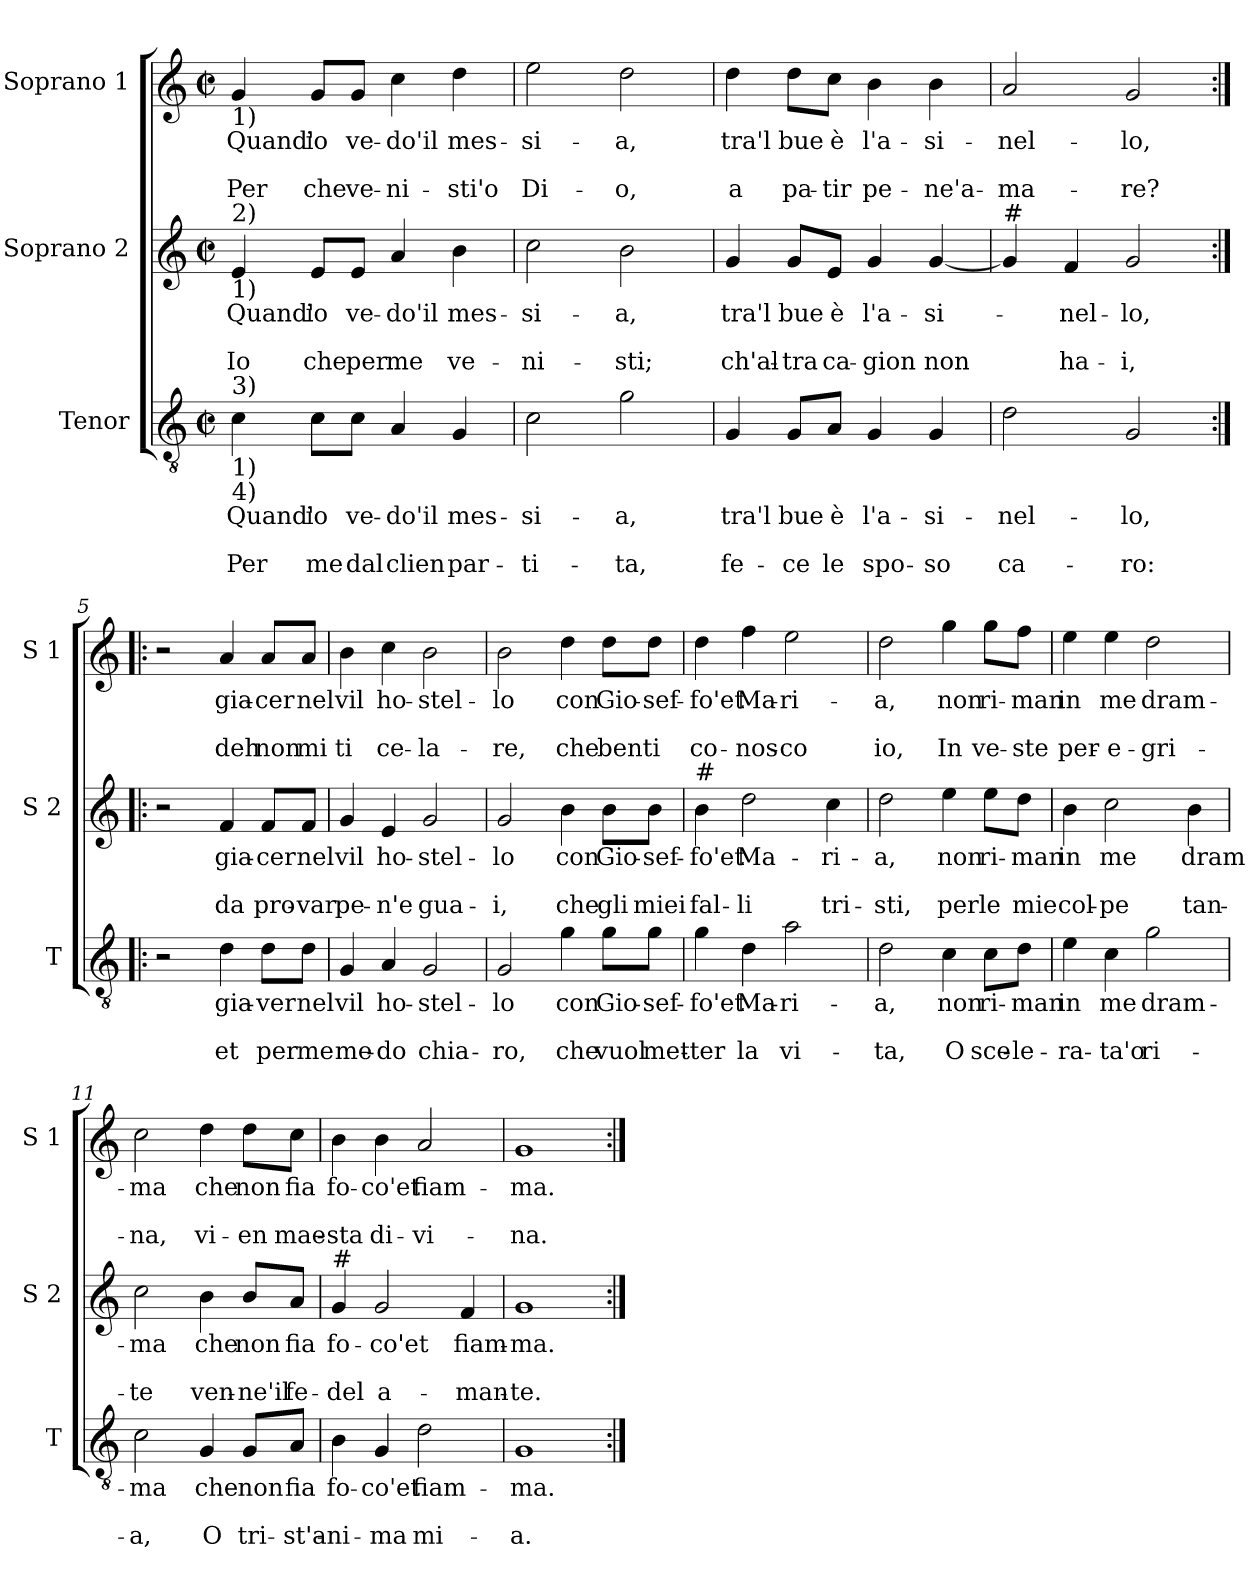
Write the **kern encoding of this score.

**kern	**text	**text	**text	**kern	**text	**text	**text	**kern	**text	**text	**text
*part3	*part3	*part3	*part3	*part2	*part2	*part2	*part2	*part1	*part1	*part1	*part1
*staff3	*staff3	*staff3	*staff3	*staff2	*staff2	*staff2	*staff2	*staff1	*staff1	*staff1	*staff1
*I"Tenor	*	*	*	*I"Soprano 2	*	*	*	*I"Soprano 1	*	*	*
*I'T	*	*	*	*I'S 2	*	*	*	*I'S 1	*	*	*
*clefGv2	*	*	*	*clefG2	*	*	*	*clefG2	*	*	*
*k[]	*	*	*	*k[]	*	*	*	*k[]	*	*	*
*C:	*	*	*	*C:	*	*	*	*C:	*	*	*
*M2/2	*	*	*	*M2/2	*	*	*	*M2/2	*	*	*
*met(c|)	*	*	*	*met(c|)	*	*	*	*met(c|)	*	*	*
=1	=1	=1	=1	=1	=1	=1	=1	=1	=1	=1	=1
!	!	!	!	!	!	!	!	!LO:TX:b:t=1)	!	!	!
!	!	!	!	!LO:TX:a:t=2)	!	!	!	!	!	!	!
!	!	!	!	!LO:TX:b:t=1)	!	!	!	!	!	!	!
!LO:TX:a:t=3)	!	!	!	!	!	!	!	!	!	!	!
!LO:TX:b:t=1)	!	!	!	!	!	!	!	!	!	!	!
!LO:TX:b:t=4)	!	!	!	!	!	!	!	!	!	!	!
!	!LO:LY:b	!	!LO:LY:b	!	!LO:LY:b	!	!LO:LY:b	!	!LO:LY:b	!	!LO:LY:b
4c\	Quand'	.	Per	4e/	Quand'	.	Io	4g/	Quand'	.	Per
!	!LO:LY:b	!	!LO:LY:b	!	!LO:LY:b	!	!LO:LY:b	!	!LO:LY:b	!	!LO:LY:b
8c\L	io	.	me	8e/L	io	.	che	8g/L	io	.	che
!	!LO:LY:b	!	!LO:LY:b	!	!LO:LY:b	!	!LO:LY:b	!	!LO:LY:b	!	!LO:LY:b
8c\J	ve-	.	dal	8e/J	ve-	.	per	8g/J	ve-	.	ve-
!	!LO:LY:b	!	!LO:LY:b	!	!LO:LY:b	!	!LO:LY:b	!	!LO:LY:b	!	!LO:LY:b
4A/	-do'il	.	clien	4a/	-do'il	.	me	4cc\	-do'il	.	-ni-
!	!LO:LY:b	!	!LO:LY:b	!	!LO:LY:b	!	!LO:LY:b	!	!LO:LY:b	!	!LO:LY:b
4G/	mes-	.	par-	4b\	mes-	.	ve-	4dd\	mes-	.	-sti'o
=2	=2	=2	=2	=2	=2	=2	=2	=2	=2	=2	=2
!	!LO:LY:b	!	!LO:LY:b	!	!LO:LY:b	!	!LO:LY:b	!	!LO:LY:b	!	!LO:LY:b
2c\	-si-	.	-ti-	2cc\	-si-	.	-ni-	2ee\	-si-	.	Di-
!	!LO:LY:b	!	!LO:LY:b	!	!LO:LY:b	!	!LO:LY:b	!	!LO:LY:b	!	!LO:LY:b
2g\	-a,	.	-ta,	2b\	-a,	.	-sti;	2dd\	-a,	.	-o,
=3	=3	=3	=3	=3	=3	=3	=3	=3	=3	=3	=3
!	!LO:LY:b	!	!LO:LY:b	!	!LO:LY:b	!	!LO:LY:b	!	!LO:LY:b	!	!LO:LY:b
4G/	tra'l	.	fe-	4g/	tra'l	.	ch'al-	4dd\	tra'l	.	a
!	!LO:LY:b	!	!LO:LY:b	!	!LO:LY:b	!	!LO:LY:b	!	!LO:LY:b	!	!LO:LY:b
8G/L	bue	.	-ce	8g/L	bue	.	-tra	8dd\L	bue	.	pa-
!	!LO:LY:b	!	!LO:LY:b	!	!LO:LY:b	!	!LO:LY:b	!	!LO:LY:b	!	!LO:LY:b
8A/J	è	.	le	8e/J	è	.	ca-	8cc\J	è	.	-tir
!	!LO:LY:b	!	!LO:LY:b	!	!LO:LY:b	!	!LO:LY:b	!	!LO:LY:b	!	!LO:LY:b
4G/	l'a-	.	spo-	4g/	l'a-	.	-gion	4b\	l'a-	.	pe-
!	!LO:LY:b	!	!LO:LY:b	!	!LO:LY:b	!	!LO:LY:b	!	!LO:LY:b	!	!LO:LY:b
4G/	-si-	.	-so	[4g/	-si-	.	non	4b\	-si-	.	-ne'a-
=4	=4	=4	=4	=4	=4	=4	=4	=4	=4	=4	=4
!	!	!	!	!LO:TX:a:t=#	!	!	!	!	!	!	!
!	!LO:LY:b	!	!LO:LY:b	!	!	!	!	!	!LO:LY:b	!	!LO:LY:b
2d\	-nel-	.	ca-	4g/]	.	.	.	2a/	-nel-	.	-ma-
!	!	!	!	!	!LO:LY:b	!	!LO:LY:b	!	!	!	!
.	.	.	.	4f/	-nel-	.	ha-	.	.	.	.
!	!LO:LY:b	!	!LO:LY:b	!	!LO:LY:b	!	!LO:LY:b	!	!LO:LY:b	!	!LO:LY:b
2G/	-lo,	.	-ro:	2g/	-lo,	.	-i,	2g/	-lo,	.	-re?
!!LO:LB:g=z
=5:|!|:	=5:|!|:	=5:|!|:	=5:|!|:	=5:|!|:	=5:|!|:	=5:|!|:	=5:|!|:	=5:|!|:	=5:|!|:	=5:|!|:	=5:|!|:
2r	.	.	.	2r	.	.	.	2r	.	.	.
!	!LO:LY:b	!	!LO:LY:b	!	!LO:LY:b	!	!LO:LY:b	!	!LO:LY:b	!	!LO:LY:b
4d\	gia-	.	et	4f/	gia-	.	da	4a/	gia-	.	deh
!	!LO:LY:b	!	!LO:LY:b	!	!LO:LY:b	!	!LO:LY:b	!	!LO:LY:b	!	!LO:LY:b
8d\L	-ver	.	per	8f/L	-cer	.	pro-	8a/L	-cer	.	non
!	!LO:LY:b	!	!LO:LY:b	!	!LO:LY:b	!	!LO:LY:b	!	!LO:LY:b	!	!LO:LY:b
8d\J	nel	.	me	8f/J	nel	.	-var	8a/J	nel	.	mi
=6	=6	=6	=6	=6	=6	=6	=6	=6	=6	=6	=6
!	!LO:LY:b	!	!LO:LY:b	!	!LO:LY:b	!	!LO:LY:b	!	!LO:LY:b	!	!LO:LY:b
4G/	vil	.	me-	4g/	vil	.	pe-	4b\	vil	.	ti
!	!LO:LY:b	!	!LO:LY:b	!	!LO:LY:b	!	!LO:LY:b	!	!LO:LY:b	!	!LO:LY:b
4A/	ho-	.	-do	4e/	ho-	.	-n'e	4cc\	ho-	.	ce-
!	!LO:LY:b	!	!LO:LY:b	!	!LO:LY:b	!	!LO:LY:b	!	!LO:LY:b	!	!LO:LY:b
2G/	-stel-	.	chia-	2g/	-stel-	.	gua-	2b\	-stel-	.	-la-
=7	=7	=7	=7	=7	=7	=7	=7	=7	=7	=7	=7
!	!LO:LY:b	!	!LO:LY:b	!	!LO:LY:b	!	!LO:LY:b	!	!LO:LY:b	!	!LO:LY:b
2G/	-lo	.	-ro,	2g/	-lo	.	-i,	2b\	-lo	.	-re,
!	!LO:LY:b	!	!LO:LY:b	!	!LO:LY:b	!	!LO:LY:b	!	!LO:LY:b	!	!LO:LY:b
4g\	con	.	che	4b\	con	.	che	4dd\	con	.	che
!	!LO:LY:b	!	!LO:LY:b	!	!LO:LY:b	!	!LO:LY:b	!	!LO:LY:b	!	!LO:LY:b
8g\L	Gio-	.	vuol	8b\L	Gio-	.	gli	8dd\L	Gio-	.	ben
!	!LO:LY:b	!	!LO:LY:b	!	!LO:LY:b	!	!LO:LY:b	!	!LO:LY:b	!	!LO:LY:b
8g\J	-sef-	.	met-	8b\J	-sef-	.	miei	8dd\J	-sef-	.	ti
=8	=8	=8	=8	=8	=8	=8	=8	=8	=8	=8	=8
!	!	!	!	!LO:TX:a:t=#	!	!	!	!	!	!	!
!	!LO:LY:b	!	!LO:LY:b	!	!LO:LY:b	!	!LO:LY:b	!	!LO:LY:b	!	!LO:LY:b
4g\	-fo'et	.	-ter	4b\	-fo'et	.	fal-	4dd\	-fo'et	.	co-
!	!LO:LY:b	!	!LO:LY:b	!	!LO:LY:b	!	!LO:LY:b	!	!LO:LY:b	!	!LO:LY:b
4d\	Ma-	.	la	2dd\	Ma-	.	-li	4ff\	Ma-	.	-nos-
!	!LO:LY:b	!	!LO:LY:b	!	!	!	!	!	!LO:LY:b	!	!LO:LY:b
2a\	-ri-	.	vi-	.	.	.	.	2ee\	-ri-	.	-co
!	!	!	!	!	!LO:LY:b	!	!LO:LY:b	!	!	!	!
.	.	.	.	4cc\	-ri-	.	tri-	.	.	.	.
!!LO:PB:g=z
=9	=9	=9	=9	=9	=9	=9	=9	=9	=9	=9	=9
!	!LO:LY:b	!	!LO:LY:b	!	!LO:LY:b	!	!LO:LY:b	!	!LO:LY:b	!	!LO:LY:b
2d\	-a,	.	-ta,	2dd\	-a,	.	-sti,	2dd\	-a,	.	io,
!	!LO:LY:b	!	!LO:LY:b	!	!LO:LY:b	!	!LO:LY:b	!	!LO:LY:b	!	!LO:LY:b
4c\	non	.	O	4ee\	non	.	per	4gg\	non	.	In
!	!LO:LY:b	!	!LO:LY:b	!	!LO:LY:b	!	!LO:LY:b	!	!LO:LY:b	!	!LO:LY:b
8c\L	ri-	.	sce-	8ee\L	ri-	.	le	8gg\L	ri-	.	ve-
!	!LO:LY:b	!	!LO:LY:b	!	!LO:LY:b	!	!LO:LY:b	!	!LO:LY:b	!	!LO:LY:b
8d\J	-man	.	-le-	8dd\J	-man	.	mie	8ff\J	-man	.	-ste
=10	=10	=10	=10	=10	=10	=10	=10	=10	=10	=10	=10
!	!LO:LY:b	!	!LO:LY:b	!	!LO:LY:b	!	!LO:LY:b	!	!LO:LY:b	!	!LO:LY:b
4e\	in	.	-ra-	4b\	in	.	col-	4ee\	in	.	per-
!	!LO:LY:b	!	!LO:LY:b	!	!LO:LY:b	!	!LO:LY:b	!	!LO:LY:b	!	!LO:LY:b
4c\	me	.	-ta'o	2cc\	me	.	-pe	4ee\	me	.	-e-
!	!LO:LY:b	!	!LO:LY:b	!	!	!	!	!	!LO:LY:b	!	!LO:LY:b
2g\	dram-	.	ri-	.	.	.	.	2dd\	dram-	.	-gri-
!	!	!	!	!	!LO:LY:b	!	!LO:LY:b	!	!	!	!
.	.	.	.	4b\	dram-	.	tan-	.	.	.	.
=11	=11	=11	=11	=11	=11	=11	=11	=11	=11	=11	=11
!	!LO:LY:b	!	!LO:LY:b	!	!LO:LY:b	!	!LO:LY:b	!	!LO:LY:b	!	!LO:LY:b
2c\	-ma	.	-a,	2cc\	-ma	.	-te	2cc\	-ma	.	-na,
!	!LO:LY:b	!	!LO:LY:b	!	!LO:LY:b	!	!LO:LY:b	!	!LO:LY:b	!	!LO:LY:b
4G/	che	.	O	4b\	che	.	ven-	4dd\	che	.	vi-
!	!LO:LY:b	!	!LO:LY:b	!	!LO:LY:b	!	!LO:LY:b	!	!LO:LY:b	!	!LO:LY:b
8G/L	non	.	tri-	8b/L	non	.	-ne'il	8dd\L	non	.	-en
!	!LO:LY:b	!	!LO:LY:b	!	!LO:LY:b	!	!LO:LY:b	!	!LO:LY:b	!	!LO:LY:b
8A/J	fia	.	-st'a-	8a/J	fia	.	fe-	8cc\J	fia	.	mae-
=12	=12	=12	=12	=12	=12	=12	=12	=12	=12	=12	=12
!	!	!	!	!LO:TX:a:t=#	!	!	!	!	!	!	!
!	!LO:LY:b	!	!LO:LY:b	!	!LO:LY:b	!	!LO:LY:b	!	!LO:LY:b	!	!LO:LY:b
4B\	fo-	.	-ni-	4g/	fo-	.	-del	4b\	fo-	.	-sta
!	!LO:LY:b	!	!LO:LY:b	!	!LO:LY:b	!	!LO:LY:b	!	!LO:LY:b	!	!LO:LY:b
4G/	-co'et	.	-ma	2g/	-co'et	.	a-	4b\	-co'et	.	di-
!	!LO:LY:b	!	!LO:LY:b	!	!	!	!	!	!LO:LY:b	!	!LO:LY:b
2d\	fiam-	.	mi-	.	.	.	.	2a/	fiam-	.	-vi-
!	!	!	!	!	!LO:LY:b	!	!LO:LY:b	!	!	!	!
.	.	.	.	4f/	fiam-	.	-man-	.	.	.	.
=13	=13	=13	=13	=13	=13	=13	=13	=13	=13	=13	=13
!	!LO:LY:b	!	!LO:LY:b	!	!LO:LY:b	!	!LO:LY:b	!	!LO:LY:b	!	!LO:LY:b
1G	-ma.	.	-a.	1g	-ma.	.	-te.	1g	-ma.	.	-na.
=:|!	=:|!	=:|!	=:|!	=:|!	=:|!	=:|!	=:|!	=:|!	=:|!	=:|!	=:|!
*-	*-	*-	*-	*-	*-	*-	*-	*-	*-	*-	*-
